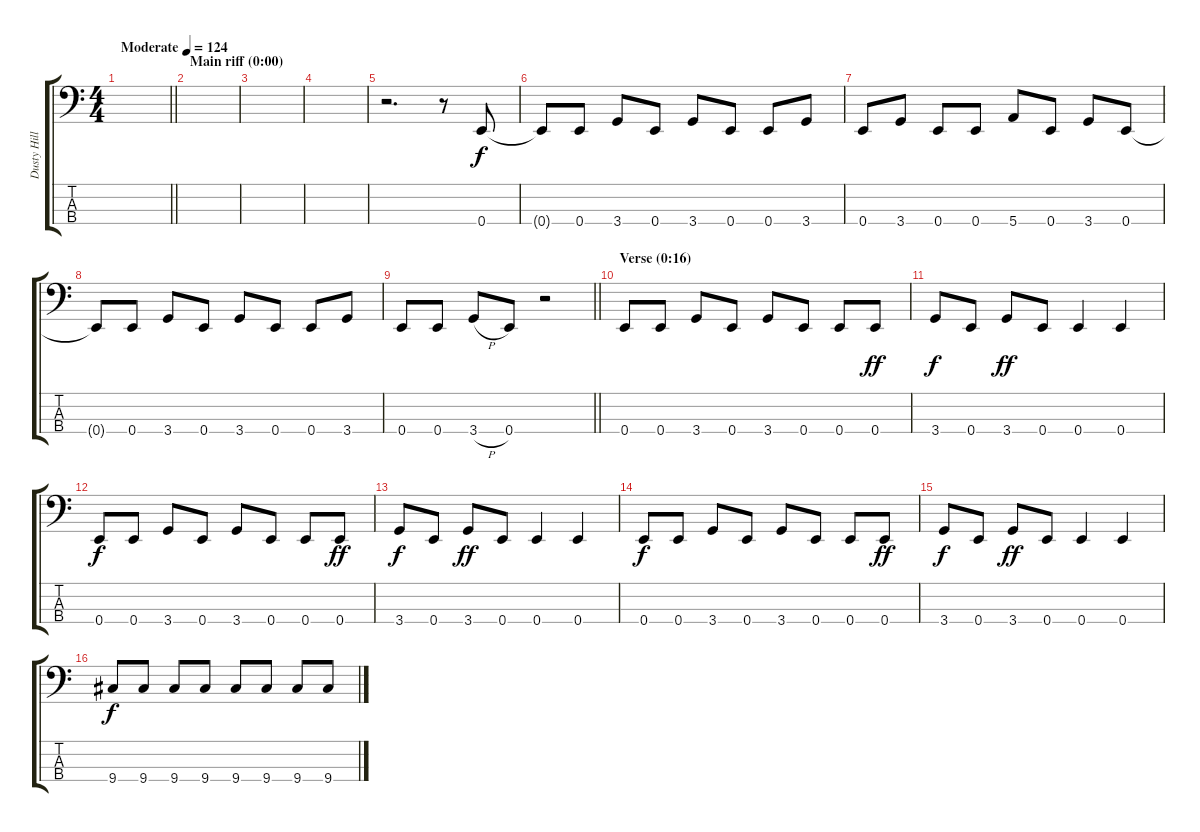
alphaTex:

\track ("Dusty Hill" "Dusty Hill") {instrument electricbassfinger}
\staff {score tabs}
\tuning (G2 D2 A1 E1) {hide}
\ts (4 4)
\tempo (124 "Moderate")
\clef f4
\barLineRight lightlight
\ks c
|
\section ("" "Main riff (0:00)")
|
|
|
r.2{d} r.8 0.4.8 |
0.4{t}.8 0.4.8 3.4.8 0.4.8 3.4.8 0.4.8 0.4.8 3.4.8 |
0.4.8 3.4.8 0.4.8 0.4.8 5.4.8 0.4.8 3.4.8 0.4.8 |
0.4{t}.8 0.4.8 3.4.8 0.4.8 3.4.8 0.4.8 0.4.8 3.4.8 |
\barLineRight lightlight
0.4.8 0.4.8 3.4{h}.8 0.4.8 r.2 |
\section ("" "Verse (0:16)")
0.4.8 0.4.8 3.4.8 0.4.8 3.4.8 0.4.8 0.4.8 0.4.8{dy ff} |
3.4.8{dy f} 0.4.8 3.4.8{dy ff} 0.4.8 0.4.4 0.4.4 |
0.4.8{dy f} 0.4.8 3.4.8 0.4.8 3.4.8 0.4.8 0.4.8 0.4.8{dy ff} |
3.4.8{dy f} 0.4.8 3.4.8{dy ff} 0.4.8 0.4.4 0.4.4 |
0.4.8{dy f} 0.4.8 3.4.8 0.4.8 3.4.8 0.4.8 0.4.8 0.4.8{dy ff} |
3.4.8{dy f} 0.4.8 3.4.8{dy ff} 0.4.8 0.4.4 0.4.4 |
9.4.8{dy f} 9.4.8 9.4.8 9.4.8 9.4.8 9.4.8 9.4.8 9.4.8
